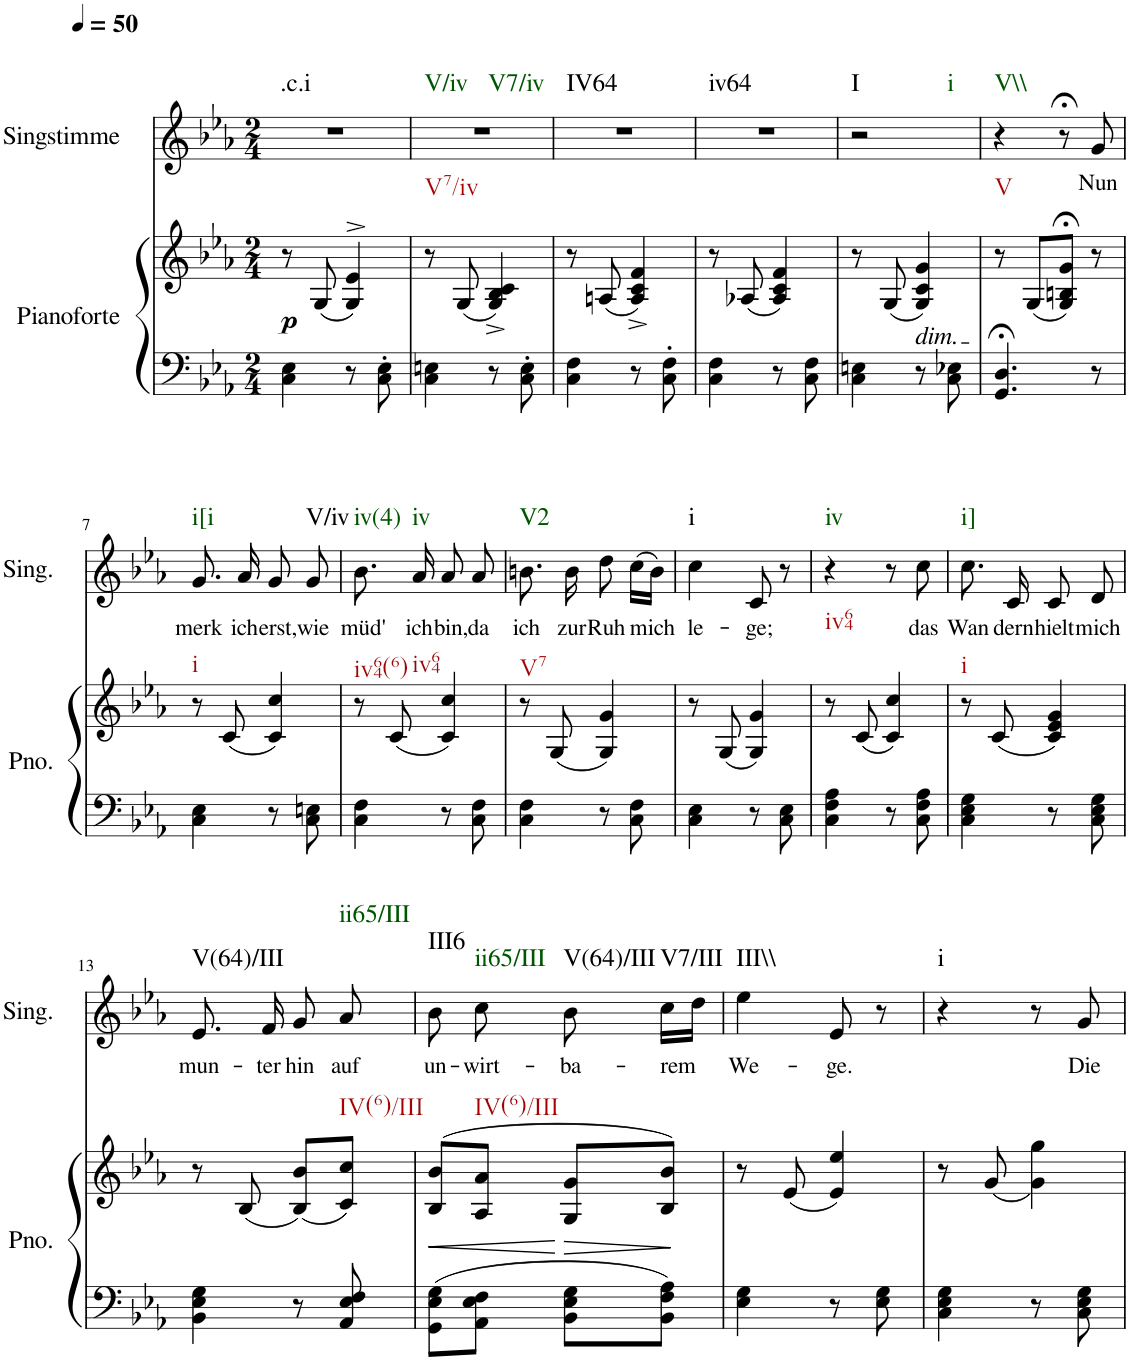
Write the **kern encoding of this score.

**kern	**kern	**dynam	**kern	**text	**harte
*part2	*part2	*part2	*part1	*part1	*part1
*staff3	*staff2	*staff2/3	*staff1	*staff1	*
*I"Pianoforte	*	*	*I"Singstimme	*	*
*I'Pno.	*	*	*I'Sing.	*	*
*clefF4	*clefG2	*	*clefG2	*	*
*k[b-e-a-]	*k[b-e-a-]	*	*k[b-e-a-]	*	*
*M2/4	*M2/4	*	*M2/4	*	*
*MM50	*MM50	*	*MM50	*	*
=1	=1	=1	=1	=1	=1
!	!	!LO:DY:a=2	!	!	!LO:H:kt=.c.i
4C\ 4E-\	8r	p	2r	.	N
.	(8G/	.	.	.	.
8r	4G/^> 4e-/^>)	.	.	.	.
8C\' 8E-\'	.	.	.	.	.
=2	=2	=2	=2	=2	=2
!	!	!	!	!	!LO:H:n=1:kt=V/iv
!	!	!	!	!	!LO:H:n=2:kt=V7/iv
4C\ 4En\	8r	.	2r	.	N N
.	(8G/	.	.	.	.
8r	4G/^ 4B-/^ 4c/^)	.	.	.	.
8C\' 8E\'	.	.	.	.	.
=3	=3	=3	=3	=3	=3
!	!	!	!	!	!LO:H:kt=IV64
4C\ 4F\	8r	.	2r	.	N
.	(8An/	.	.	.	.
8r	4A/^ 4c/^ 4f/^)	.	.	.	.
8C\' 8F\'	.	.	.	.	.
=4	=4	=4	=4	=4	=4
!	!	!	!	!	!LO:H:kt=iv64
4C\ 4F\	8r	.	2r	.	N
.	(8A-X/	.	.	.	.
8r	4A-/ 4c/ 4f/)	.	.	.	.
8C\ 8F\	.	.	.	.	.
=5	=5	=5	=5	=5	=5
!	!	!	!	!	!LO:H:n=1:kt=I
!	!	!	!	!	!LO:H:n=2:kt=i
4C\ 4En\	8r	.	2r	.	N N
.	(8G/	.	.	.	.
!	!LO:TX:b:i:t=dim.	!	!	!	!
8r	4G/ 4c/ 4g/)	.	.	.	.
8C\ 8E-X\	.	.	.	.	.
=6	=6	=6	=6	=6	=6
!	!	!	!	!	!LO:H:kt=V\\
4.GG/;< 4.D/;<	8r	.	4r	.	N
.	(8G/L	.	.	.	.
.	8G/;< 8Bn/;< 8g/;<J)	.	8r;<	.	.
!	!	!	!	!LO:LY:b	!
8r	8r	.	8g/	Nun	.
!!LO:LB:g=z
=7	=7	=7	=7	=7	=7
!	!	!	!	!LO:LY:b	!LO:H:kt=i[i
4C\ 4E-\	8r	.	8.g/	merk	N
.	(8c/	.	.	.	.
!	!	!	!	!LO:LY:b	!
.	.	.	16a-/	ich	.
!	!	!	!	!LO:LY:b	!
8r	4c/ 4cc/)	.	8g/	erst,	.
!	!	!	!	!LO:LY:b	!LO:H:kt=V/iv
8C\ 8En\	.	.	8g/	wie	N
=8	=8	=8	=8	=8	=8
!	!	!	!	!LO:LY:b	!LO:H:kt=iv(4)
4C\ 4F\	8r	.	8.b-\	müd'	N
.	(8c/	.	.	.	.
!	!	!	!	!LO:LY:b	!LO:H:kt=iv
.	.	.	16a-/	ich	N
!	!	!	!	!LO:LY:b	!
8r	4c/ 4cc/)	.	8a-/	bin,	.
!	!	!	!	!LO:LY:b	!
8C\ 8F\	.	.	8a-/	da	.
=9	=9	=9	=9	=9	=9
!	!	!	!	!LO:LY:b	!LO:H:kt=V2
4C\ 4F\	8r	.	8.bn\	ich	N
.	(8G/	.	.	.	.
!	!	!	!	!LO:LY:b	!
.	.	.	16b\	zur	.
!	!	!	!	!LO:LY:b	!
8r	4G/ 4g/)	.	8dd\	Ruh	.
!	!	!	!	!LO:LY:b	!
8C\ 8F\	.	.	(16cc\LL	mich	.
.	.	.	16b\JJ)	.	.
=10	=10	=10	=10	=10	=10
!	!	!	!	!LO:LY:b	!LO:H:kt=i
4C\ 4E-\	8r	.	4cc\	le-	N
.	(8G/	.	.	.	.
!	!	!	!	!LO:LY:b	!
8r	4G/ 4g/)	.	8c/	-ge;	.
8C\ 8E-\	.	.	8r	.	.
=11	=11	=11	=11	=11	=11
!	!	!	!	!	!LO:H:kt=iv
4C\ 4F\ 4A-\	8r	.	4r	.	N
.	(8c/	.	.	.	.
8r	4c/ 4cc/)	.	8r	.	.
!	!	!	!	!LO:LY:b	!
8C\ 8F\ 8A-\	.	.	8cc\	das	.
=12	=12	=12	=12	=12	=12
!	!	!	!	!LO:LY:b	!LO:H:kt=i]
4C\ 4E-\ 4G\	8r	.	8.cc\	Wan-	N
.	(8c/	.	.	.	.
!	!	!	!	!LO:LY:b	!
.	.	.	16c/	-dern	.
!	!	!	!	!LO:LY:b	!
8r	4c/ 4e-/ 4g/)	.	8c/	hielt	.
!	!	!	!	!LO:LY:b	!
8C\ 8E-\ 8G\	.	.	8d/	mich	.
!!LO:LB:g=z
=13	=13	=13	=13	=13	=13
!	!	!	!	!LO:LY:b	!LO:H:kt=V(64)/III
4BB-\ 4E-\ 4G\	8r	.	8.e-/	mun-	N
.	(8B-/	.	.	.	.
!	!	!	!	!LO:LY:b	!
.	.	.	16f/	-ter	.
!	!	!	!	!LO:LY:b	!
8r	(8B-/ 8b-/L)	.	8g/	hin	.
!	!	!	!	!LO:LY:b	!LO:H:kt=ii65/III
8AA-/ 8E-/ 8F/	8c/ 8cc/J)	.	8a-/	auf	N
=14	=14	=14	=14	=14	=14
!	!	!LO:HP:b	!	!LO:LY:b	!LO:H:kt=III6
8GG\ 8E-\ 8G\L	(>8B-/ 8b-/L	<	8b-\	un-	N
!	!	!	!	!LO:LY:b	!LO:H:kt=ii65/III
8AA-\ 8E-\ 8F\J	8A-/ 8a-/J	.	8cc\	-wirt-	N
!	!	!LO:HP:b	!	!LO:LY:b	!LO:H:kt=V(64)/III
8BB-\ 8E-\ 8G\L	8G/ 8g/L	>	8b-\	-ba-	N
!	!	!	!	!LO:LY:b	!LO:H:kt=V7/III
8BB-\ 8F\ 8A-\J	8B-/ 8b-/J)	.	16cc\LL	-rem	N
.	.	.	16dd\JJ	.	.
.	.	[ ]	.	.	.
=15	=15	=15	=15	=15	=15
!	!	!	!	!LO:LY:b	!LO:H:kt=III\\
4E-\ 4G\	8r	.	4ee-\	We-	N
.	(8e-/	.	.	.	.
!	!	!	!	!LO:LY:b	!
8r	4e-/ 4ee-/)	.	8e-/	-ge.	.
8E-\ 8G\	.	.	8r	.	.
=16	=16	=16	=16	=16	=16
!	!	!	!	!	!LO:H:kt=i
4C\ 4E-\ 4G\	8r	.	4r	.	N
.	(<8g/	.	.	.	.
8r	4g\ 4gg\)	.	8r	.	.
!	!	!	!	!LO:LY:b	!
8C\ 8E-\ 8G\	.	.	8g/	Die	.
=	=	=	=	=	=
*-	*-	*-	*-	*-	*-
